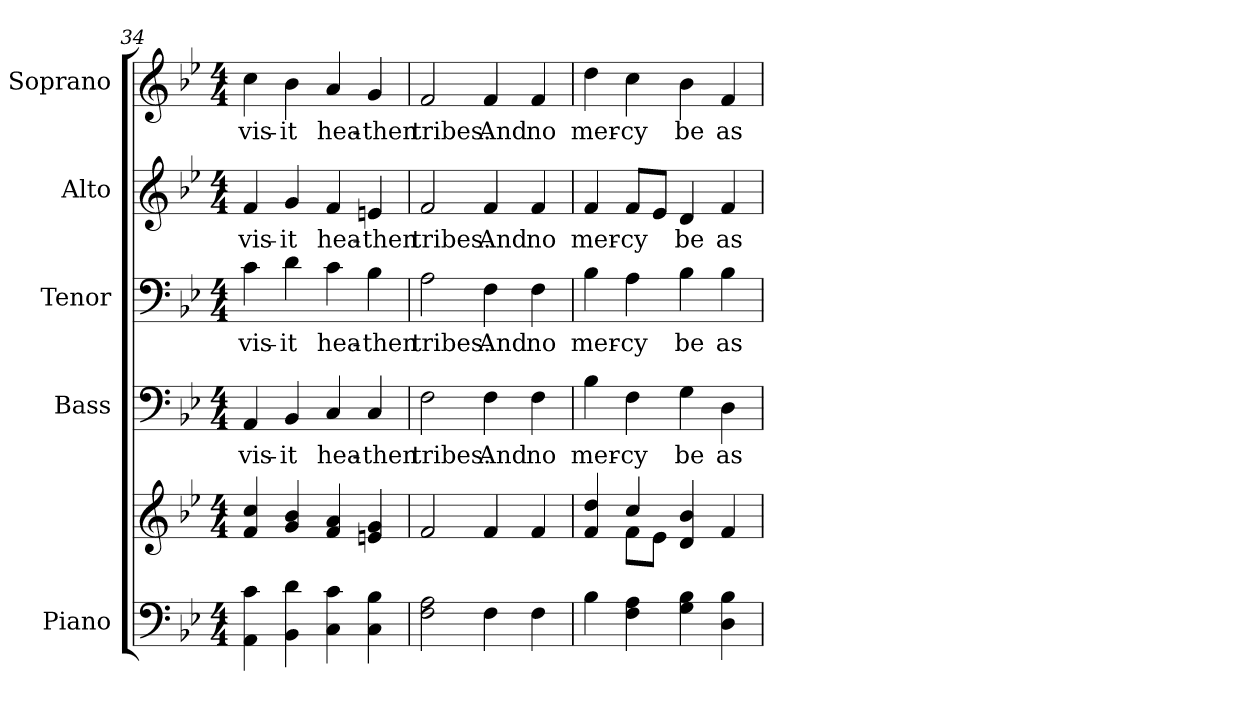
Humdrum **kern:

**kern	**kern	**kern	**text	**kern	**text	**kern	**text	**kern	**text
*part5	*part5	*part4	*part4	*part3	*part3	*part2	*part2	*part1	*part1
*staff6	*staff5	*staff4	*staff4	*staff3	*staff3	*staff2	*staff2	*staff1	*staff1
*I"Piano	*	*I"Bass	*	*I"Tenor	*	*I"Alto	*	*I"Soprano	*
*I'Pno.	*	*I'B.	*	*I'T.	*	*I'A.	*	*I'S.	*
*clefF4	*clefG2	*clefF4	*	*clefF4	*	*clefG2	*	*clefG2	*
*k[b-e-]	*k[b-e-]	*k[b-e-]	*	*k[b-e-]	*	*k[b-e-]	*	*k[b-e-]	*
*B-:	*B-:	*B-:	*	*B-:	*	*B-:	*	*B-:	*
*M4/4	*M4/4	*M4/4	*	*M4/4	*	*M4/4	*	*M4/4	*
=34	=34	=34	=34	=34	=34	=34	=34	=34	=34
!	!	!	!LO:LY:b:color=#000000	!	!	!	!	!	!
!	!	!	!	!	!LO:LY:b:color=#000000	!	!	!	!
!	!	!	!	!	!	!	!LO:LY:b:color=#000000	!	!
!	!	!	!	!	!	!	!	!	!LO:LY:b:color=#000000
4AAi\ 4ci	4fi/ 4cci	4AAi/	vis-	4ci\	vis-	4fi/	vis-	4cci\	vis-
!	!	!	!LO:LY:b:color=#000000	!	!	!	!	!	!
!	!	!	!	!	!LO:LY:b:color=#000000	!	!	!	!
!	!	!	!	!	!	!	!LO:LY:b:color=#000000	!	!
!	!	!	!	!	!	!	!	!	!LO:LY:b:color=#000000
4BB-i\ 4di	4gi/ 4b-i	4BB-i/	-it	4di\	-it	4gi/	-it	4b-i\	-it
!	!	!	!LO:LY:b:color=#000000	!	!	!	!	!	!
!	!	!	!	!	!LO:LY:b:color=#000000	!	!	!	!
!	!	!	!	!	!	!	!LO:LY:b:color=#000000	!	!
!	!	!	!	!	!	!	!	!	!LO:LY:b:color=#000000
4Ci\ 4ci	4fi/ 4ai	4Ci/	hea-	4ci\	hea-	4fi/	hea-	4ai/	hea-
!	!	!	!LO:LY:b:color=#000000	!	!	!	!	!	!
!	!	!	!	!	!LO:LY:b:color=#000000	!	!	!	!
!	!	!	!	!	!	!	!LO:LY:b:color=#000000	!	!
!	!	!	!	!	!	!	!	!	!LO:LY:b:color=#000000
4Ci\ 4B-i	4eni/ 4gi	4Ci/	-then	4B-i\	-then	4eni/	-then	4gi/	-then
=35	=35	=35	=35	=35	=35	=35	=35	=35	=35
!	!	!	!LO:LY:b:color=#000000	!	!	!	!	!	!
!	!	!	!	!	!LO:LY:b:color=#000000	!	!	!	!
!	!	!	!	!	!	!	!LO:LY:b:color=#000000	!	!
!	!	!	!	!	!	!	!	!	!LO:LY:b:color=#000000
2Fi\ 2Ai	2fi/	2Fi\	tribes.	2Ai\	tribes.	2fi/	tribes.	2fi/	tribes.
!	!	!	!LO:LY:b:color=#000000	!	!	!	!	!	!
!	!	!	!	!	!LO:LY:b:color=#000000	!	!	!	!
!	!	!	!	!	!	!	!LO:LY:b:color=#000000	!	!
!	!	!	!	!	!	!	!	!	!LO:LY:b:color=#000000
4Fi\	4fi/	4Fi\	And	4Fi\	And	4fi/	And	4fi/	And
!	!	!	!LO:LY:b:color=#000000	!	!	!	!	!	!
!	!	!	!	!	!LO:LY:b:color=#000000	!	!	!	!
!	!	!	!	!	!	!	!LO:LY:b:color=#000000	!	!
!	!	!	!	!	!	!	!	!	!LO:LY:b:color=#000000
4Fi\	4fi/	4Fi\	no	4Fi\	no	4fi/	no	4fi/	no
!!LO:PB:g=z
=36	=36	=36	=36	=36	=36	=36	=36	=36	=36
*	*^	*	*	*	*	*	*	*	*
!	!	!	!	!LO:LY:b:color=#000000	!	!	!	!	!	!
!	!	!	!	!	!	!LO:LY:b:color=#000000	!	!	!	!
!	!	!	!	!	!	!	!	!LO:LY:b:color=#000000	!	!
!	!	!	!	!	!	!	!	!	!	!LO:LY:b:color=#000000
4B-i\	4fi/ 4ddi	4ryy	4B-i\	mer-	4B-i\	mer-	4fi/	mer-	4ddi\	mer-
!	!	!	!	!LO:LY:b:color=#000000	!	!	!	!	!	!
!	!	!	!	!	!	!LO:LY:b:color=#000000	!	!	!	!
!	!	!	!	!	!	!	!	!LO:LY:b:color=#000000	!	!
!	!	!	!	!	!	!	!	!	!	!LO:LY:b:color=#000000
4Fi\ 4Ai	4cci/	8fi\L	4Fi\	-cy	4Ai\	-cy	8fi/L	-cy	4cci\	-cy
.	.	8e-i\J	.	.	.	.	8e-i/J	.	.	.
!	!	!	!	!LO:LY:b:color=#000000	!	!	!	!	!	!
!	!	!	!	!	!	!LO:LY:b:color=#000000	!	!	!	!
!	!	!	!	!	!	!	!	!LO:LY:b:color=#000000	!	!
!	!	!	!	!	!	!	!	!	!	!LO:LY:b:color=#000000
4Gi\ 4B-i	4di/ 4b-i	2ryy	4Gi\	be	4B-i\	be	4di/	be	4b-i\	be
!	!	!	!	!LO:LY:b:color=#000000	!	!	!	!	!	!
!	!	!	!	!	!	!LO:LY:b:color=#000000	!	!	!	!
!	!	!	!	!	!	!	!	!LO:LY:b:color=#000000	!	!
!	!	!	!	!	!	!	!	!	!	!LO:LY:b:color=#000000
4Di\ 4B-i	4fi/	.	4Di\	as-	4B-i\	as-	4fi/	as-	4fi/	as-
*	*v	*v	*	*	*	*	*	*	*	*
=	=	=	=	=	=	=	=	=	=
*-	*-	*-	*-	*-	*-	*-	*-	*-	*-
